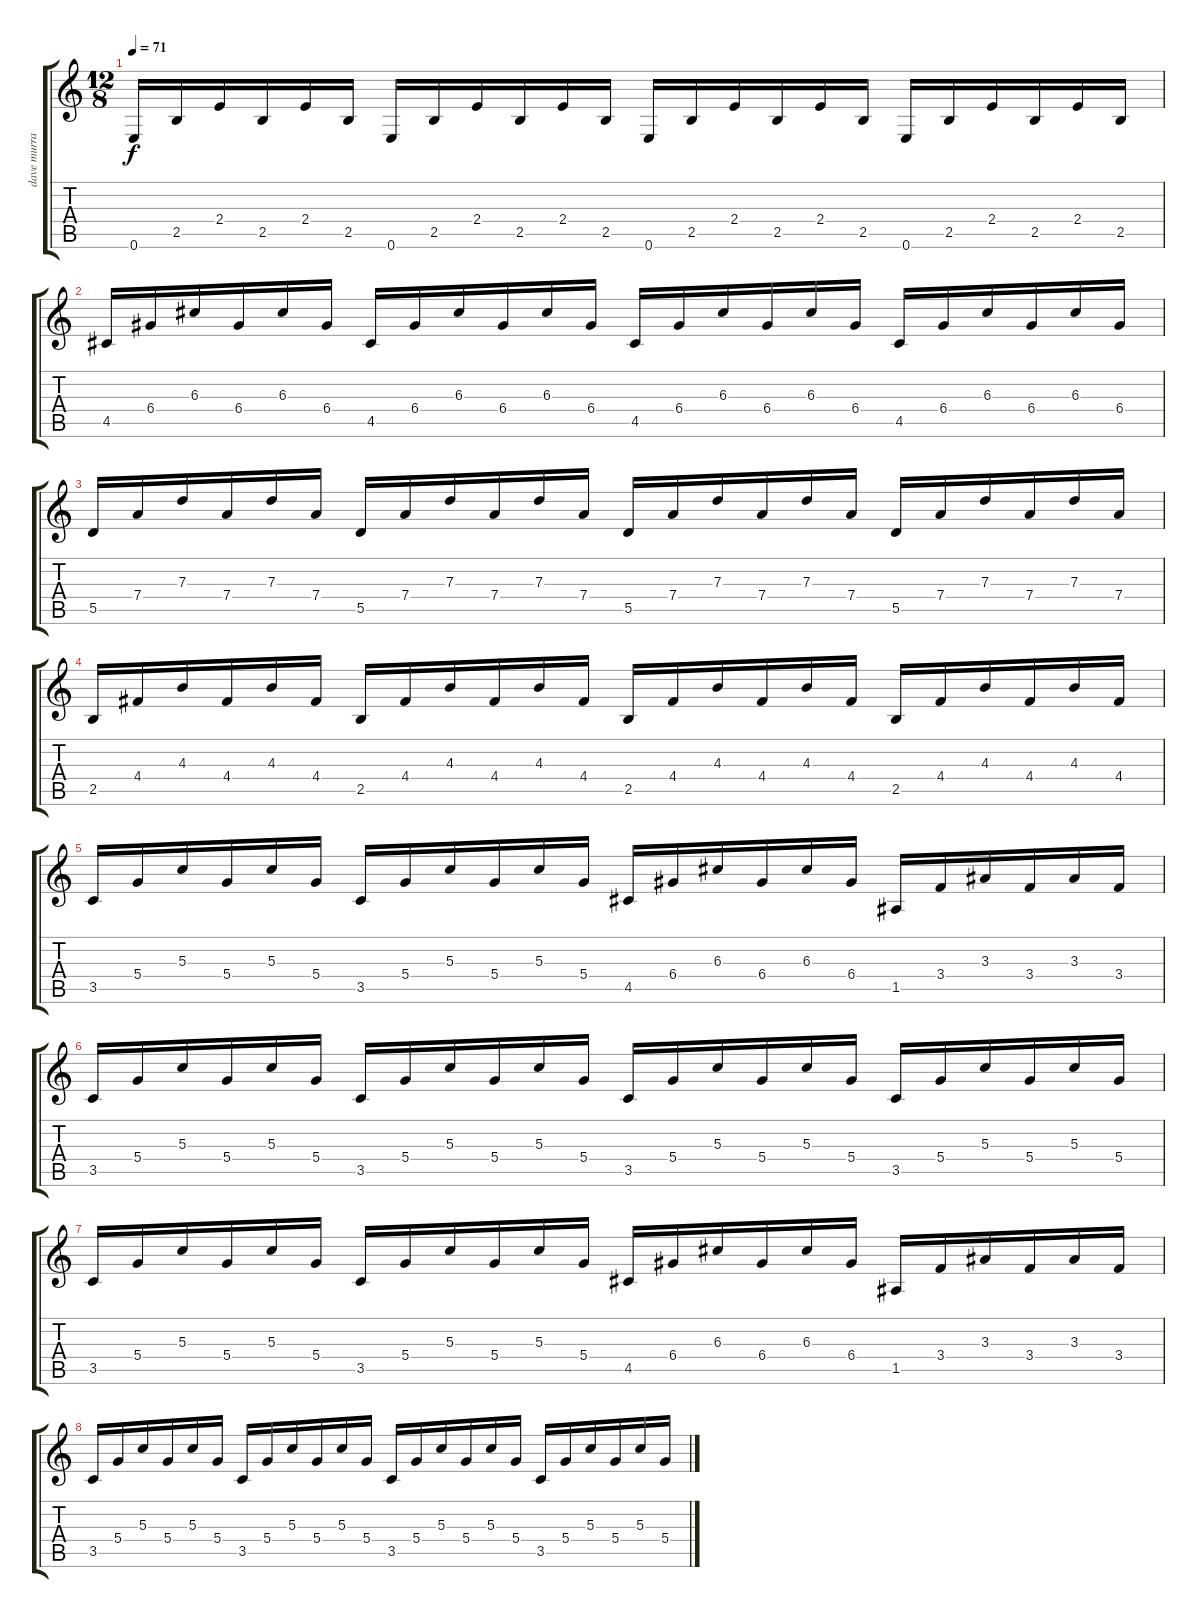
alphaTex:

\track ("dave murray" "dave murra") {instrument distortionguitar}
\staff {score tabs}
\tuning (E4 B3 G3 D3 A2 E2) {hide}
\ts (12 8)
\tempo 71
\clef g2
\ks c
0.6.16{dy f} 2.5.16 2.4.16 2.5.16 2.4.16 2.5.16 0.6.16 2.5.16 2.4.16 2.5.16 2.4.16 2.5.16 0.6.16 2.5.16 2.4.16 2.5.16 2.4.16 2.5.16 0.6.16 2.5.16 2.4.16 2.5.16 2.4.16 2.5.16 |
4.5.16 6.4.16 6.3.16 6.4.16 6.3.16 6.4.16 4.5.16 6.4.16 6.3.16 6.4.16 6.3.16 6.4.16 4.5.16 6.4.16 6.3.16 6.4.16 6.3.16 6.4.16 4.5.16 6.4.16 6.3.16 6.4.16 6.3.16 6.4.16 |
5.5.16 7.4.16 7.3.16 7.4.16 7.3.16 7.4.16 5.5.16 7.4.16 7.3.16 7.4.16 7.3.16 7.4.16 5.5.16 7.4.16 7.3.16 7.4.16 7.3.16 7.4.16 5.5.16 7.4.16 7.3.16 7.4.16 7.3.16 7.4.16 |
2.5.16 4.4.16 4.3.16 4.4.16 4.3.16 4.4.16 2.5.16 4.4.16 4.3.16 4.4.16 4.3.16 4.4.16 2.5.16 4.4.16 4.3.16 4.4.16 4.3.16 4.4.16 2.5.16 4.4.16 4.3.16 4.4.16 4.3.16 4.4.16 |
3.5.16 5.4.16 5.3.16 5.4.16 5.3.16 5.4.16 3.5.16 5.4.16 5.3.16 5.4.16 5.3.16 5.4.16 4.5.16 6.4.16 6.3.16 6.4.16 6.3.16 6.4.16 1.5.16 3.4.16 3.3.16 3.4.16 3.3.16 3.4.16 |
3.5.16 5.4.16 5.3.16 5.4.16 5.3.16 5.4.16 3.5.16 5.4.16 5.3.16 5.4.16 5.3.16 5.4.16 3.5.16 5.4.16 5.3.16 5.4.16 5.3.16 5.4.16 3.5.16 5.4.16 5.3.16 5.4.16 5.3.16 5.4.16 |
3.5.16 5.4.16 5.3.16 5.4.16 5.3.16 5.4.16 3.5.16 5.4.16 5.3.16 5.4.16 5.3.16 5.4.16 4.5.16 6.4.16 6.3.16 6.4.16 6.3.16 6.4.16 1.5.16 3.4.16 3.3.16 3.4.16 3.3.16 3.4.16 |
3.5.16 5.4.16 5.3.16 5.4.16 5.3.16 5.4.16 3.5.16 5.4.16 5.3.16 5.4.16 5.3.16 5.4.16 3.5.16 5.4.16 5.3.16 5.4.16 5.3.16 5.4.16 3.5.16 5.4.16 5.3.16 5.4.16 5.3.16 5.4.16
